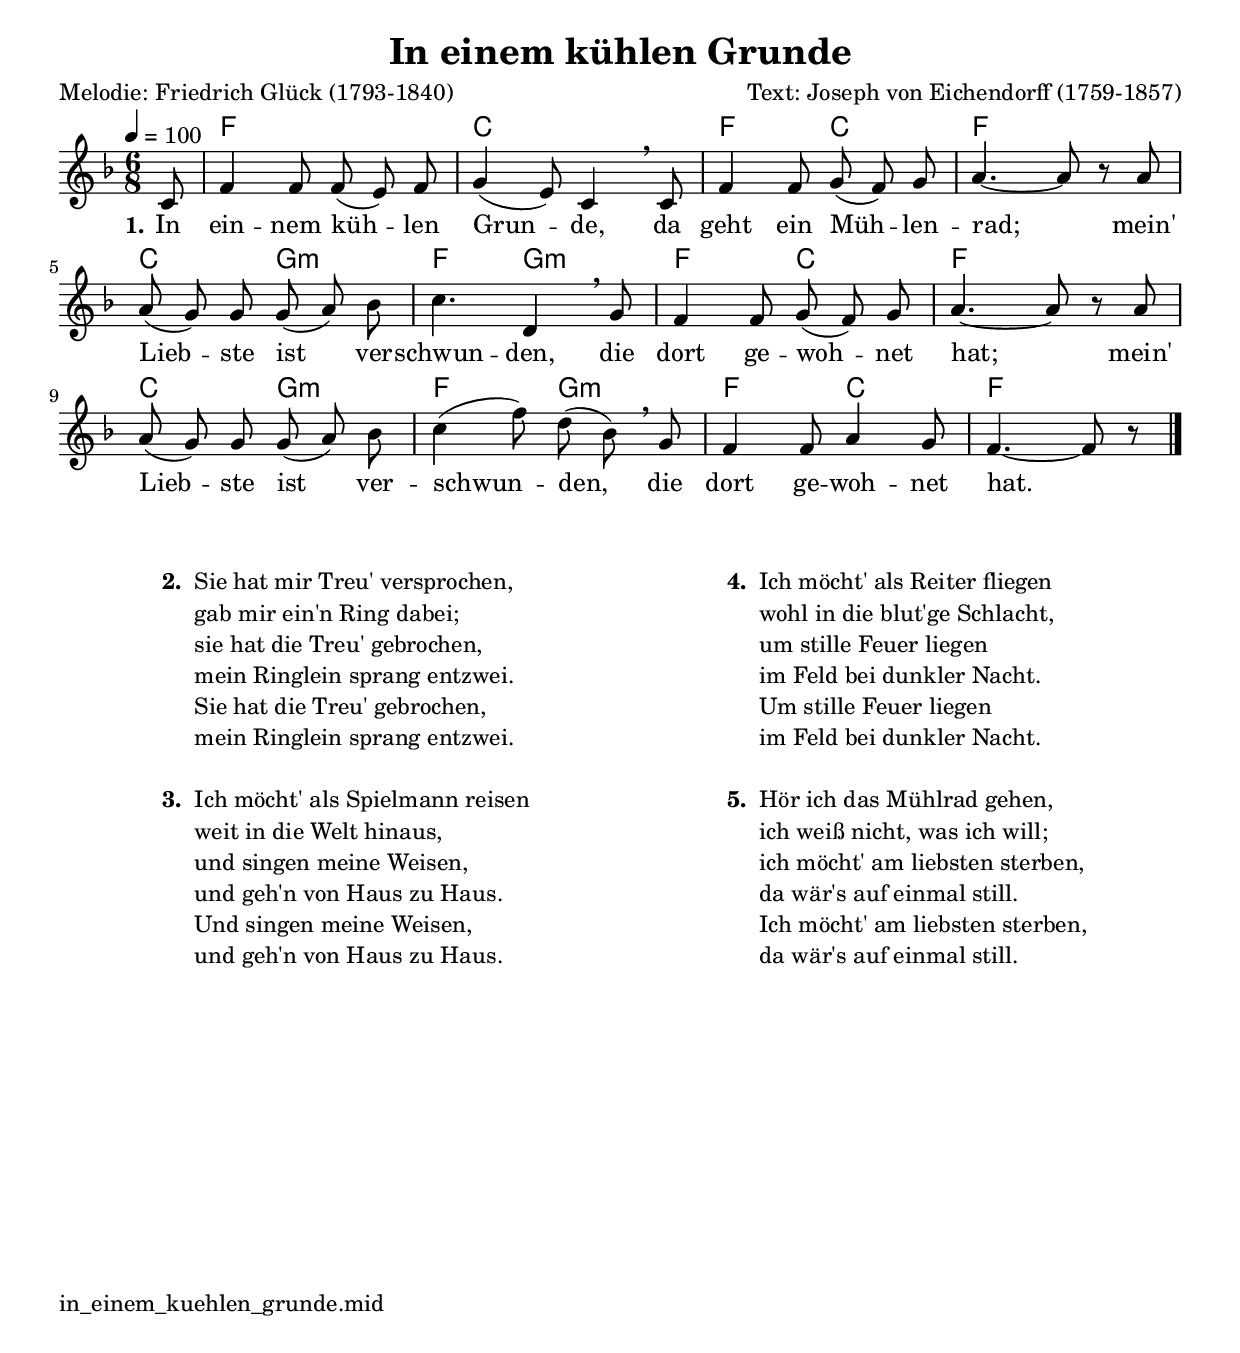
\version "2.24.3"
\bookpart {
  \tocItem \markup  "In einem kühlen Grunde"
  \header { title = "In einem kühlen Grunde"
  poet = "Melodie: Friedrich Glück (1793-1840)"
  composer = "Text: Joseph von Eichendorff (1759-1857)" 
  }
\score {
   \layout { indent = 0 }
   \midi { \tempo 4 = 120 }
   <<
   \chords {
   \chordmode {
   \germanChords
	s8 f2. c2. f4. c4. f2. c4. g4.:m f4. g4.:m f4. c4. f2. c4. g4.:m f4. g4.:m f4. c4. f2 s8
   }}
\relative c' {
        \clef "treble"
        \key f\major
        \time 6/8
        \tempo 4 = 100
        \autoBeamOff
 		\partial 8 c8
		  f4 f8 f (e) f | g4 (e8) c4 \breathe c8 | f4 f8 g (f) g | a4. ~ a8 r a | \break
		  a (g) g g (a) bes c4. d,4 \breathe g8 f4 f8 g (f) g a4. ~ a8 r a      | \break
		  a (g) g g (a) bes c4 (f8) d (bes) \breathe  g f4 f8 a4 g8 f4. ~ f8 r
		\bar "|."
}
\addlyrics {
  \set stanza = "1."
	In ein -- nem küh -- len Grun -- de, da geht ein Müh -- len -- rad; mein'
	Lieb -- ste ist ver -- schwun -- den, die dort ge -- woh -- net hat; mein'
	Lieb -- ste ist ver -- schwun -- den, die dort ge -- woh -- net hat.
}
>>
}


\markup {
	\column {
    \hspace #0.7     % schafft ein wenig Platz zur den Noten
    \fill-line {
      \hspace #0.1  % Spalte vom linken Rand, auskommentieren, wenn nur eine Spalte
	  \column {      % erste Spalte links
        \line {	\bold "  2. "
          \column {
			"Sie hat mir Treu' versprochen,"
			"gab mir ein'n Ring dabei;"
			"sie hat die Treu' gebrochen,"
			"mein Ringlein sprang entzwei."
			"Sie hat die Treu' gebrochen,"
			"mein Ringlein sprang entzwei."
			" "
		  }
        }
        \hspace #0.1  % vertikaler Abstand zwischen den Strophen 
        \line { \bold "  3. "
          \column {
			"Ich möcht' als Spielmann reisen"
			"weit in die Welt hinaus,"
			"und singen meine Weisen,"
			"und geh'n von Haus zu Haus."
			"Und singen meine Weisen,"
			"und geh'n von Haus zu Haus."
			" "
		  }
		}
      }
% { ab hier auskommentieren, wenn es nur eine Spalte sein soll
      \hspace #0.1    % horizontaler Abstand zwischen den Spalten
	  \column {       % zweite Spalte rechts
        \line { \bold "  4. "
          \column {
			"Ich möcht' als Reiter fliegen"
			"wohl in die blut'ge Schlacht,"
			"um stille Feuer liegen"
			"im Feld bei dunkler Nacht."
			"Um stille Feuer liegen"
			"im Feld bei dunkler Nacht."
			" "
		  }
		}
        \hspace #0.1  % vertikaler Abstand zwischen den Strophen 
        \line { \bold "  5. "
          \column {
			"Hör ich das Mühlrad gehen,"
			"ich weiß nicht, was ich will;"
			"ich möcht' am liebsten sterben,"
			"da wär's auf einmal still."
			"Ich möcht' am liebsten sterben,"
			"da wär's auf einmal still."
			" "
          }
        }
      }
% } % bis hier auskommentieren, wenn es nur eine Spalte sein soll
      \hspace #0.1  % Spalte vom linken Rand
	}
  }
}
 \markup {
  \vspace #10
  \with-url #"http:///edgar-saenger.de/musik/volkslieder/src/in_einem_kuehlen_grunde.mid"
                                                            {in_einem_kuehlen_grunde.mid}
 }
}